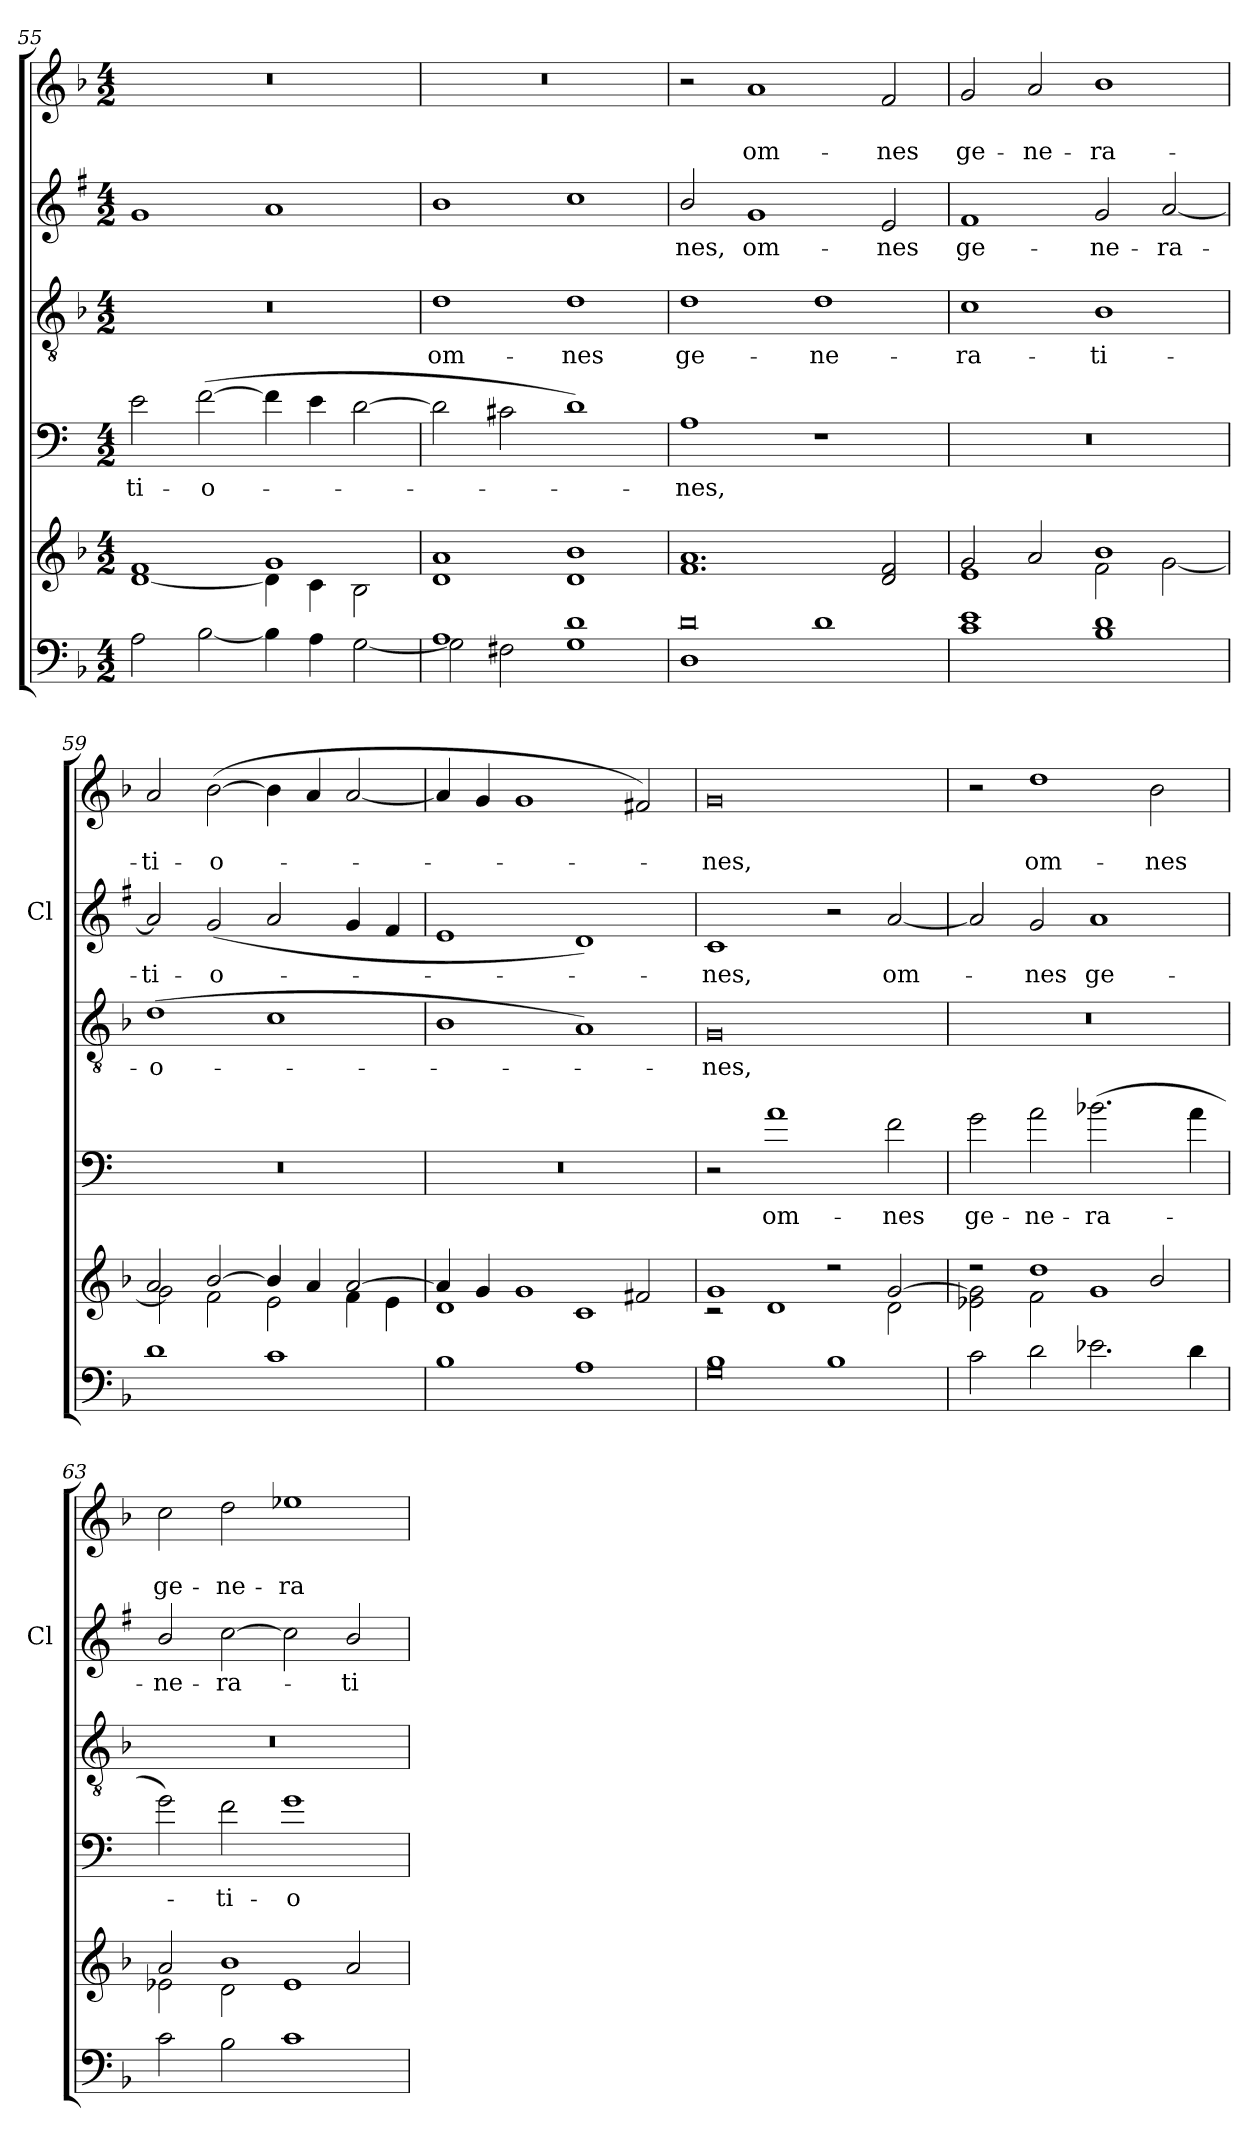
**kern	**kern	**kern	**text	**kern	**text	**kern	**text	**kern	**text	**text
*part5	*part5	*part4	*part4	*part3	*part3	*part2	*part2	*part1	*part1	*part1
*staff6	*staff5	*staff4	*staff4	*staff3	*staff3	*staff2	*staff2	*staff1	*staff1	*staff1
*	*	*	*	*	*	*I'Cl	*	*	*	*
!!LO:LB:g=z
*clefF4	*clefG2	*clefF4	*	*clefGv2	*	*clefG2	*	*clefG2	*	*
*	*	*ITrd4c7	*	*	*	*ITrd1c2	*	*	*	*
*k[b-]	*k[b-]	*k[b-]	*	*k[b-]	*	*k[b-]	*	*k[b-]	*	*
*F:	*F:	*F:	*	*F:	*	*F:	*	*F:	*	*
*M4/2	*M4/2	*M4/2	*	*M4/2	*	*M4/2	*	*M4/2	*	*
=55	=55	=55	=55	=55	=55	=55	=55	=55	=55	=55
*^	*^	*	*	*	*	*	*	*	*	*
!	!	!	!	!	!LO:LY:b	!	!	!	!	!	!	!
0ryy	2A\	1f	[1d	2A\	-ti-	0r	.	1f	.	0r	.	.
!	!	!	!	!	!LO:LY:b	!	!	!	!	!	!	!
.	[2B-\	.	.	(>[2B-\	-o-	.	.	.	.	.	.	.
.	4B-\]	1g	4d\]	4B-\]	.	.	.	1g	.	.	.	.
.	4A\	.	4c\	4A\	.	.	.	.	.	.	.	.
.	[2G\	.	2B-\	[2G\	.	.	.	.	.	.	.	.
!!LO:PB:g=z
=56	=56	=56	=56	=56	=56	=56	=56	=56	=56	=56	=56	=56
!	!	!	!	!	!	!	!LO:LY:b	!	!	!	!	!
1A	2G\]	0ryy	1d 1a	2G\]	.	1d	om-	1a	.	0r	.	.
.	2F#X\	.	.	2F#X\	.	.	.	.	.	.	.	.
!	!	!	!	!	!	!	!LO:LY:b	!	!	!	!	!
1d	1G	.	1d 1b-	1G)	.	1d	-nes	1b-	.	.	.	.
=57	=57	=57	=57	=57	=57	=57	=57	=57	=57	=57	=57	=57
!	!	!	!	!	!LO:LY:b	!	!LO:LY:b	!	!LO:LY:b	!	!	!
*	*	*v	*v	*	*	*	*	*	*	*	*	*
0d	1D	1.f 1.a	1D	-nes,	1d	ge-	2a/	-nes,	2r	.	.
!	!	!	!	!	!	!	!	!LO:LY:b	!	!	!LO:LY:b
.	.	.	.	.	.	.	1f	om-	1a	.	om-
!	!	!	!	!	!	!LO:LY:b	!	!	!	!	!
.	1d	.	1r	.	1d	-ne-	.	.	.	.	.
!	!	!	!	!	!	!	!	!LO:LY:b	!	!	!LO:LY:b
.	.	2d/ 2f/	.	.	.	.	2d/	-nes	2f/	.	-nes
=58	=58	=58	=58	=58	=58	=58	=58	=58	=58	=58	=58
*	*	*^	*	*	*	*	*	*	*	*	*
!	!	!	!	!	!	!	!LO:LY:b	!	!LO:LY:b	!	!	!LO:LY:b
0ryy	1c 1e	2g/	1e	0r	.	1c	-ra-	1e	ge-	2g/	.	ge-
!	!	!	!	!	!	!	!	!	!	!	!	!LO:LY:b
.	.	2a/	.	.	.	.	.	.	.	2a/	.	-ne-
!	!	!	!	!	!	!	!LO:LY:b	!	!LO:LY:b	!	!	!LO:LY:b
.	1B- 1d	1b-	2f\	.	.	1B-	-ti-	2f/	-ne-	1b-	.	-ra-
!	!	!	!	!	!	!	!	!	!LO:LY:b	!	!	!
.	.	.	[2g\	.	.	.	.	[2g/	-ra-	.	.	.
=59	=59	=59	=59	=59	=59	=59	=59	=59	=59	=59	=59	=59
!	!	!	!	!	!	!	!LO:LY:b	!	!LO:LY:b	!	!	!LO:LY:b
0ryy	1d	2a/	2g\]	0r	.	(>1d	-o-	2g/]	-ti-	2a/	.	-ti-
!	!	!	!	!	!	!	!	!	!LO:LY:b	!	!	!LO:LY:b
.	.	[2b-/	2f\	.	.	.	.	(>2f/	-o-	(>[2b-\	.	-o-
.	1c	4b-/]	2e\	.	.	1c	.	2g/	.	4b-\]	.	.
.	.	4a/	.	.	.	.	.	.	.	4a/	.	.
.	.	[2a/	4f\	.	.	.	.	4f/	.	[2a/	.	.
.	.	.	4e\	.	.	.	.	4e/	.	.	.	.
=60	=60	=60	=60	=60	=60	=60	=60	=60	=60	=60	=60	=60
0ryy	1B-	4a/]	1d	0r	.	1B-	.	1d	.	4a/]	.	.
.	.	4g/	.	.	.	.	.	.	.	4g/	.	.
.	.	1g	.	.	.	.	.	.	.	1g	.	.
.	1A	.	1c	.	.	1A)	.	1c)	.	.	.	.
.	.	2f#X/	.	.	.	.	.	.	.	2f#X/)	.	.
!!LO:PB:g=z
=61	=61	=61	=61	=61	=61	=61	=61	=61	=61	=61	=61	=61
!	!	!	!	!	!	!	!LO:LY:b	!	!LO:LY:b	!	!	!LO:LY:b
1B-	0G	1g	2rc	2r	.	0G	-nes,	1B-	-nes,	0g	.	-nes,
!	!	!	!	!	!LO:LY:b	!	!	!	!	!	!	!
.	.	.	1d	1d	om-	.	.	.	.	.	.	.
1B-	.	2r	.	.	.	.	.	2r	.	.	.	.
!	!	!	!	!	!LO:LY:b	!	!	!	!LO:LY:b	!	!	!
.	.	[2g/	2d\	2B-\	-nes	.	.	[2g/	om-	.	.	.
=62	=62	=62	=62	=62	=62	=62	=62	=62	=62	=62	=62	=62
!	!	!	!	!	!LO:LY:b	!	!	!	!	!	!	!
0ryy	2c\	2rdd	2e-X\ 2g\]	2c\	ge-	0r	.	2g/]	.	2r	.	.
!	!	!	!	!	!LO:LY:b	!	!	!	!LO:LY:b	!	!	!LO:LY:b
.	2d\	1dd	2f\	2d\	-ne-	.	.	2f/	-nes	1dd	.	om-
!	!	!	!	!	!LO:LY:b	!	!	!	!LO:LY:b	!	!	!
.	2.e-X\	.	1g	(>2.e-X\	-ra-	.	.	1g	ge-	.	.	.
!	!	!	!	!	!	!	!	!	!	!	!	!LO:LY:b
.	.	2b-/	.	.	.	.	.	.	.	2b-\	.	-nes
.	4d\	.	.	4d\	.	.	.	.	.	.	.	.
=63	=63	=63	=63	=63	=63	=63	=63	=63	=63	=63	=63	=63
!	!	!	!	!	!	!	!	!	!LO:LY:b	!	!	!LO:LY:b
0ryy	2c\	2a/	2e-X\	2c\)	.	0r	.	2a/	-ne-	2cc\	.	ge-
!	!	!	!	!	!LO:LY:b	!	!	!	!LO:LY:b	!	!	!LO:LY:b
.	2B-\	1b-	2d\	2B-\	-ti-	.	.	[2b-\	-ra-	2dd\	.	-ne-
!	!	!	!	!	!LO:LY:b	!	!	!	!	!	!	!LO:LY:b
.	1c	.	1e-	1c	-o-	.	.	2b-\]	.	1ee-X	.	-ra-
!	!	!	!	!	!	!	!	!	!LO:LY:b	!	!	!
.	.	2a/	.	.	.	.	.	2a/	-ti-	.	.	.
*v	*v	*	*	*	*	*	*	*	*	*	*	*
*	*v	*v	*	*	*	*	*	*	*	*	*
=	=	=	=	=	=	=	=	=	=	=
*-	*-	*-	*-	*-	*-	*-	*-	*-	*-	*-
